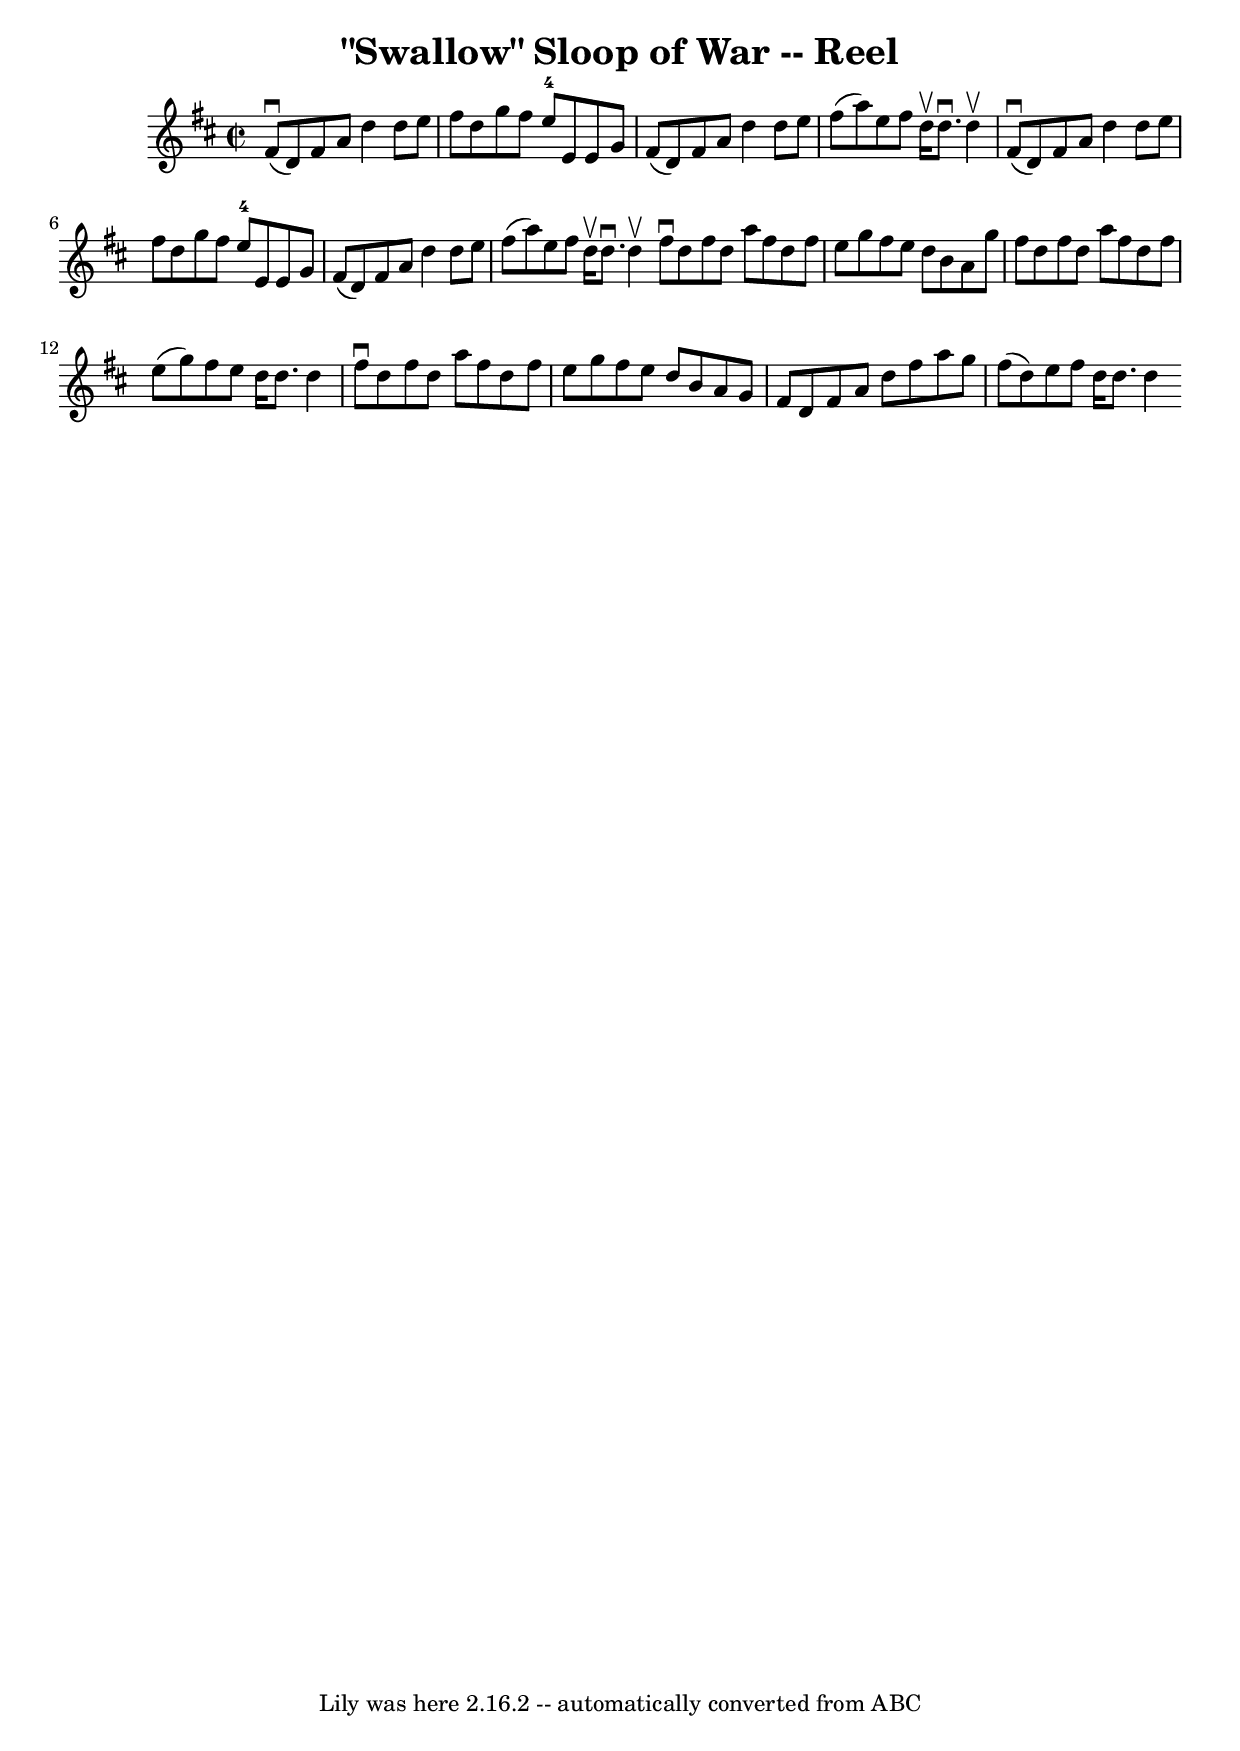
\version "2.16.2"
\include "Mammoth.ily"
\header {
  %% book = "Ryan's Mammoth Collection"
  crossRefNumber = "1"
  footnotes = "\\\\366"
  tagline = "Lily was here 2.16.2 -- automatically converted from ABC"
  title = "\"Swallow\" Sloop of War -- Reel"

}
voicedefault =  {


  \override Staff.TimeSignature #'style = #'C
  \time 2/2 
  \key d \major
  fis'8^\downbow(d'8) fis'8 a'8 d''4       d''8 e''8     |
  fis''8 d''8 g''8 fis''8 e''8-4      e'8 e'8 g'8     |
  fis'8 (d'8) fis'8 a'8 d''4       d''8 e''8     |
  fis''8 (a''8) e''8 fis''8 d''16^\upbow d''8.^\downbow d''4^\upbow   |
  fis'8^\downbow(d'8) fis'8 a'8 d''4 d''8 e''8    |
  fis''8 d''8 g''8     fis''8 e''8-4 e'8 e'8 g'8     |
  fis'8 (d'8)      fis'8 a'8 d''4 d''8 e''8     |
  fis''8 (a''8) e''8      fis''8 d''16^\upbow d''8.^\downbow d''4^\upbow   \bar " |."        fis''8^\downbow d''8 fis''8 d''8 a''8 fis''8 d''8 fis''8     |
  e''8 g''8 fis''8 e''8 d''8 b'8 a'8 g''8     |
  fis''8 d''8 fis''8 d''8 a''8 fis''8 d''8 fis''8  |
  e''8 (g''8) fis''8 e''8 d''16 d''8. d''4     |
  fis''8^\downbow d''8 fis''8 d''8 a''8 fis''8       d''8 fis''8     |
  e''8 g''8 fis''8 e''8 d''8 b'8       a'8 g'8     |
  fis'8 d'8 fis'8 a'8 d''8 fis''8 a''8    g''8     |
  fis''8 (d''8) e''8 fis''8 d''16 d''8.       d''4    \bar " |."   

}

\score{
  <<

    \context Staff="default"
    {
      \voicedefault 
      
    }

  >>
  \layout {
    
  }
  \midi {
  }

}
